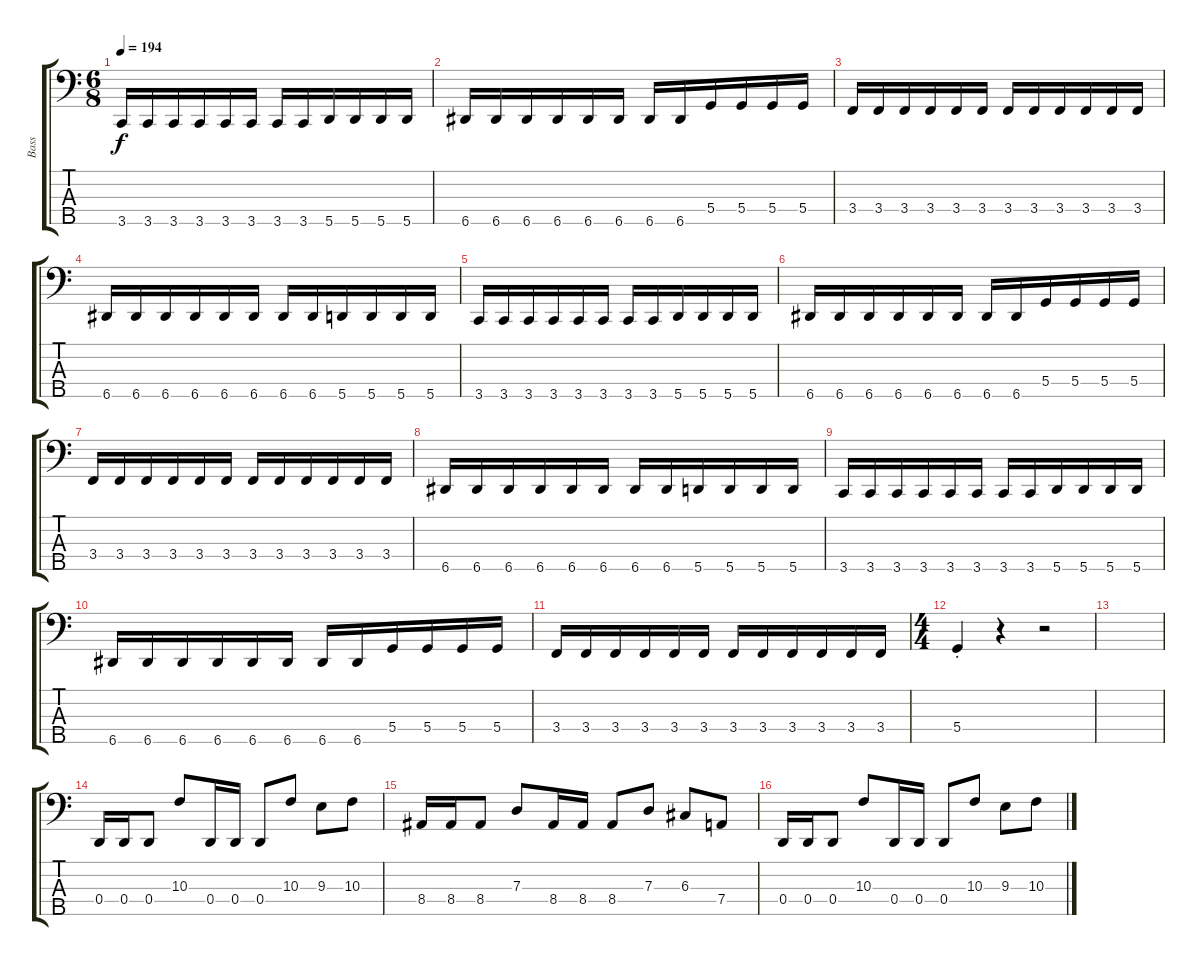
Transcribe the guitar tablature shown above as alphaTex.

\track ("Bass" "Bass") {instrument electricbassfinger}
\staff {score tabs}
\tuning (F2 C2 G1 D1 A0) {hide}
\ts (6 8)
\tempo 194
\clef f4
\ks c
3.5.16{dy f} 3.5.16 3.5.16 3.5.16 3.5.16 3.5.16 3.5.16 3.5.16 5.5.16 5.5.16 5.5.16 5.5.16 |
6.5.16 6.5.16 6.5.16 6.5.16 6.5.16 6.5.16 6.5.16 6.5.16 5.4.16 5.4.16 5.4.16 5.4.16 |
3.4.16 3.4.16 3.4.16 3.4.16 3.4.16 3.4.16 3.4.16 3.4.16 3.4.16 3.4.16 3.4.16 3.4.16 |
6.5.16 6.5.16 6.5.16 6.5.16 6.5.16 6.5.16 6.5.16 6.5.16 5.5.16 5.5.16 5.5.16 5.5.16 |
3.5.16 3.5.16 3.5.16 3.5.16 3.5.16 3.5.16 3.5.16 3.5.16 5.5.16 5.5.16 5.5.16 5.5.16 |
6.5.16 6.5.16 6.5.16 6.5.16 6.5.16 6.5.16 6.5.16 6.5.16 5.4.16 5.4.16 5.4.16 5.4.16 |
3.4.16 3.4.16 3.4.16 3.4.16 3.4.16 3.4.16 3.4.16 3.4.16 3.4.16 3.4.16 3.4.16 3.4.16 |
6.5.16 6.5.16 6.5.16 6.5.16 6.5.16 6.5.16 6.5.16 6.5.16 5.5.16 5.5.16 5.5.16 5.5.16 |
3.5.16 3.5.16 3.5.16 3.5.16 3.5.16 3.5.16 3.5.16 3.5.16 5.5.16 5.5.16 5.5.16 5.5.16 |
6.5.16 6.5.16 6.5.16 6.5.16 6.5.16 6.5.16 6.5.16 6.5.16 5.4.16 5.4.16 5.4.16 5.4.16 |
3.4.16 3.4.16 3.4.16 3.4.16 3.4.16 3.4.16 3.4.16 3.4.16 3.4.16 3.4.16 3.4.16 3.4.16 |
\ts (4 4)
5.4{st}.4 r.4 r.2 |
|
0.4.16 0.4.16 0.4.8 10.3.8 0.4.16 0.4.16 0.4.8 10.3.8 9.3.8 10.3.8 |
8.4.16 8.4.16 8.4.8 7.3.8 8.4.16 8.4.16 8.4.8 7.3.8 6.3.8 7.4.8 |
0.4.16 0.4.16 0.4.8 10.3.8 0.4.16 0.4.16 0.4.8 10.3.8 9.3.8 10.3.8
